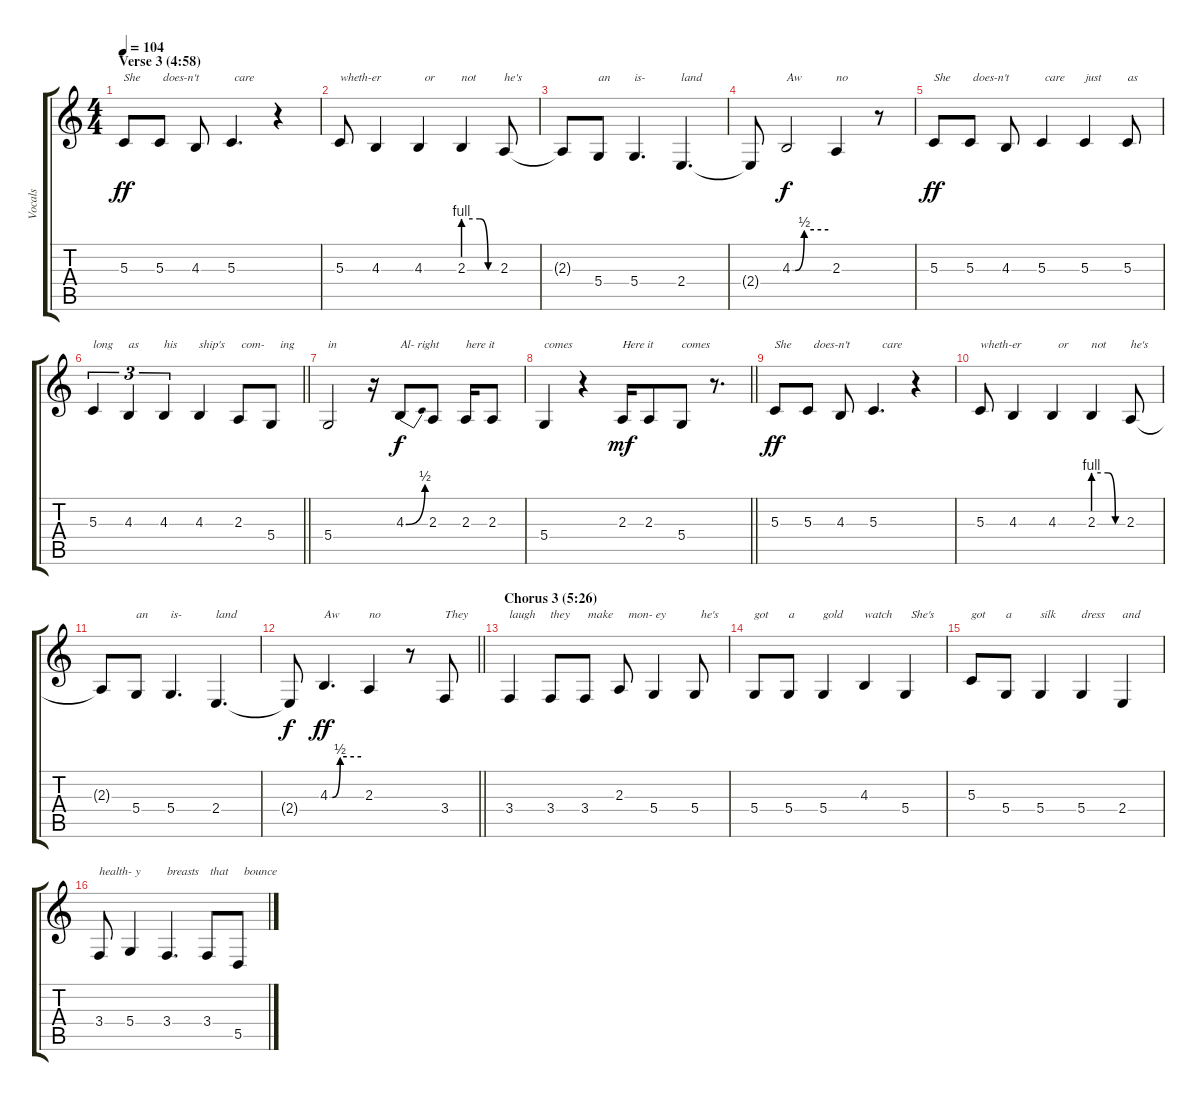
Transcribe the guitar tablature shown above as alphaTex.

\track ("Vocals" "Vocals") {instrument clarinet}
\staff {score tabs}
\tuning (E4 B3 G3 D3 A2 E2) {hide}
\ts (4 4)
\section ("" "Verse 3 (4:58)")
\tempo 104
\clef g2
\ks c
5.3.8{txt "She" dy ff} 5.3.8{txt " does-n't"} 4.3.8 5.3.4{d txt " care"} r.4 |
5.3.8{txt "wheth-er"} 4.3.4 4.3.4{txt "  or"} 2.3{be (custom 0 4 30 4 45 0 60 0)}.4{txt "not"} 2.3.8{txt "he's"} |
2.3{t}.8 5.4.8{txt "an"} 5.4.4{d txt "is-"} 2.4.4{d txt "land"} |
2.4{t}.8 4.3{be (custom 0 0 5 0 20 2 60 2)}.2{txt "Aw" dy f} 2.3.4{txt "no"} r.8 |
5.3.8{txt "She" dy ff} 5.3.8{txt " does-n't"} 4.3.8 5.3.4{txt " care"} 5.3.4{txt "just"} 5.3.8{txt "as"} |
\barLineRight lightlight
5.3.4{tu (3 2) txt "long"} 4.3.4{tu (3 2) txt "as"} 4.3.4{tu (3 2) txt "his"} 4.3.4{txt "ship's"} 2.3.8{txt " com-"} 5.4.8{txt "   ing"} |
5.4.2{txt "in"} r.16 4.3{be (bend 0 0 60 2)}.8{txt "Al- right" dy f} 2.3.8 2.3.16{txt "here it"} 2.3.8 |
\barLineRight lightlight
5.4.4{txt "comes"} r.4 2.3.16{txt "Here it" dy mf} 2.3.8 5.4.8{txt "comes"} r.8{d} |
5.3.8{txt "She" dy ff} 5.3.8{txt "  does-n't"} 4.3.8 5.3.4{d txt "   care"} r.4 |
5.3.8{txt "wheth-er"} 4.3.4 4.3.4{txt "  or"} 2.3{be (custom 0 4 30 4 45 0 60 0)}.4{txt "not"} 2.3.8{txt "he's"} |
2.3{t}.8 5.4.8{txt "an"} 5.4.4{d txt "is-"} 2.4.4{d txt "land"} |
\barLineRight lightlight
2.4{t}.8{dy f} 4.3{be (custom 0 0 5 0 20 2 60 2)}.4{d txt "Aw" dy ff} 2.3.4{txt "no"} r.8 3.4.8{txt "They"} |
\section ("" "Chorus 3 (5:26)")
3.4.4{txt "laugh"} 3.4.8{txt "they"} 3.4.8{txt " make"} 2.3.8{txt "   mon- ey"} 5.4.4 5.4.8{txt "  he's"} |
5.4.8{txt "got"} 5.4.8{txt "a"} 5.4.4{txt "gold"} 4.3.4{txt "watch"} 5.4.4{txt "  She's"} |
5.3.8{txt "got"} 5.4.8{txt "a"} 5.4.4{txt "silk"} 5.4.4{txt "dress"} 2.4.4{txt "and"} |
3.4.8{txt "health- y"} 5.4.4 3.4.4{d txt "breasts"} 3.4.8{txt " that"} 5.5.8{txt "  bounce"}
